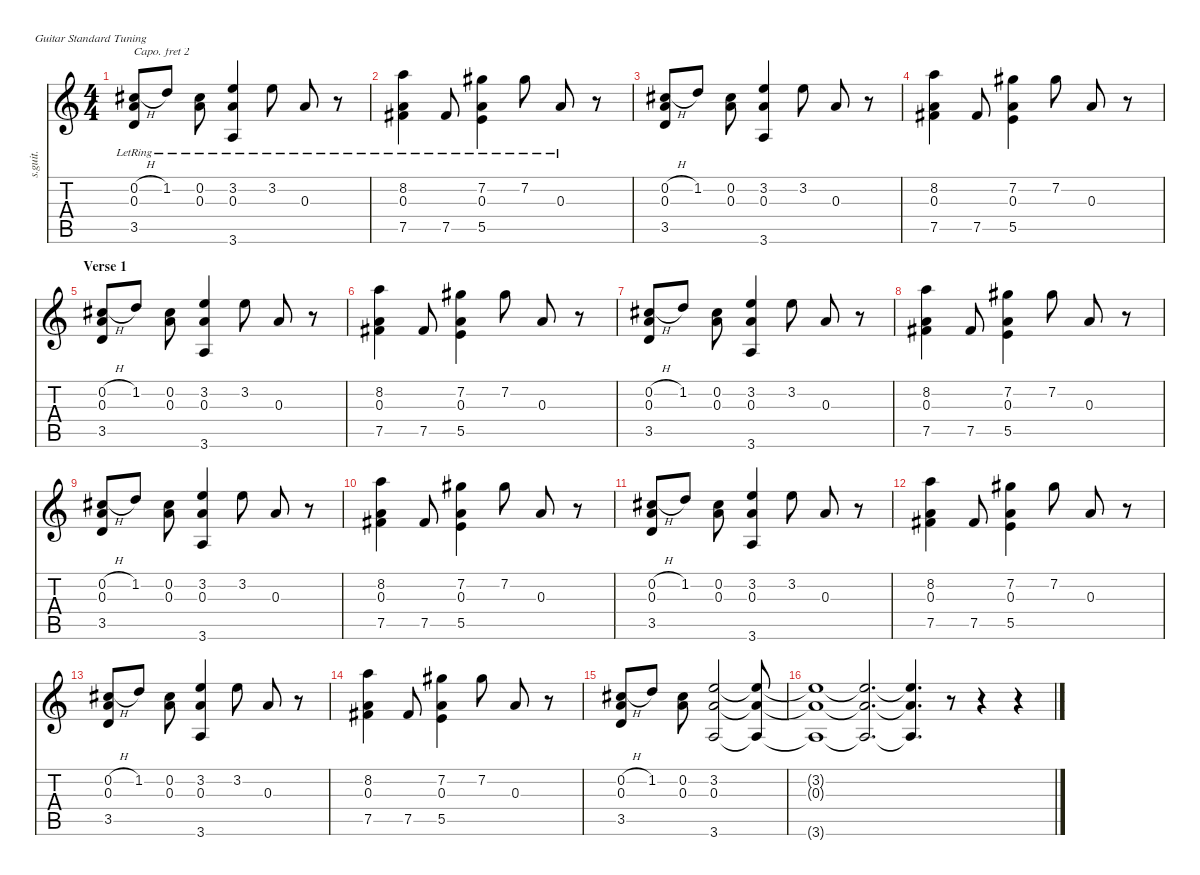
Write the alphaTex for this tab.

\defaultSystemsLayout 4
\hideDynamics
\bracketExtendMode nobrackets
\track ("Acoustic Guitar" "s.guit.") {instrument acousticguitarnylon}
\staff {score tabs}
\capo 2
\tuning (E4 B3 G3 D3 A2 E2)
\ts (4 4)
\tempo (102 hide)
\clef g2
\ks c
(0.2{h lr} 0.3{lr} 3.5{lr}).8{dy f} 1.2{lr}.8 (0.2{lr} 0.3{lr}).8 (3.2{lr} 0.3{lr} 3.6{lr}).4 3.2{lr}.8 0.3{lr}.8 r.8 |
(8.2{lr} 0.3{lr} 7.5{lr}).4 7.5{lr}.8 (7.2{lr acc #} 0.3{lr} 5.5{lr}).4 7.2{lr acc #}.8 0.3{lr}.8 r.8 |
(0.2{h} 0.3 3.5).8 1.2.8 (0.2 0.3).8 (3.2 0.3 3.6).4 3.2.8 0.3.8 r.8 |
(8.2 0.3 7.5).4 7.5.8 (7.2{acc #} 0.3 5.5).4 7.2{acc #}.8 0.3.8 r.8 |
\section ("" "Verse 1")
(0.2{h} 0.3 3.5).8 1.2.8 (0.2 0.3).8 (3.2 0.3 3.6).4 3.2.8 0.3.8 r.8 |
(8.2 0.3 7.5).4 7.5.8 (7.2{acc #} 0.3 5.5).4 7.2{acc #}.8 0.3.8 r.8 |
(0.2{h} 0.3 3.5).8 1.2.8 (0.2 0.3).8 (3.2 0.3 3.6).4 3.2.8 0.3.8 r.8 |
(8.2 0.3 7.5).4 7.5.8 (7.2{acc #} 0.3 5.5).4 7.2{acc #}.8 0.3.8 r.8 |
(0.2{h} 0.3 3.5).8 1.2.8 (0.2 0.3).8 (3.2 0.3 3.6).4 3.2.8 0.3.8 r.8 |
(8.2 0.3 7.5).4 7.5.8 (7.2{acc #} 0.3 5.5).4 7.2{acc #}.8 0.3.8 r.8 |
(0.2{h} 0.3 3.5).8 1.2.8 (0.2 0.3).8 (3.2 0.3 3.6).4 3.2.8 0.3.8 r.8 |
(8.2 0.3 7.5).4 7.5.8 (7.2{acc #} 0.3 5.5).4 7.2{acc #}.8 0.3.8 r.8 |
(0.2{h} 0.3 3.5).8 1.2.8 (0.2 0.3).8 (3.2 0.3 3.6).4 3.2.8 0.3.8 r.8 |
(8.2 0.3 7.5).4 7.5.8 (7.2{acc #} 0.3 5.5).4 7.2{acc #}.8 0.3.8 r.8 |
(0.2{h} 0.3 3.5).8 1.2.8 (0.2 0.3).8 (3.2 0.3 3.6).2 (3.2{t} 0.3{t} 3.6{t}).8 |
(3.2{t} 0.3{t} 3.6{t}).1 (3.2{t} 0.3{t} 3.6{t}).2{d} (3.2{t} 0.3{t} 3.6{t}).4{d} r.8 r.4 r.4
